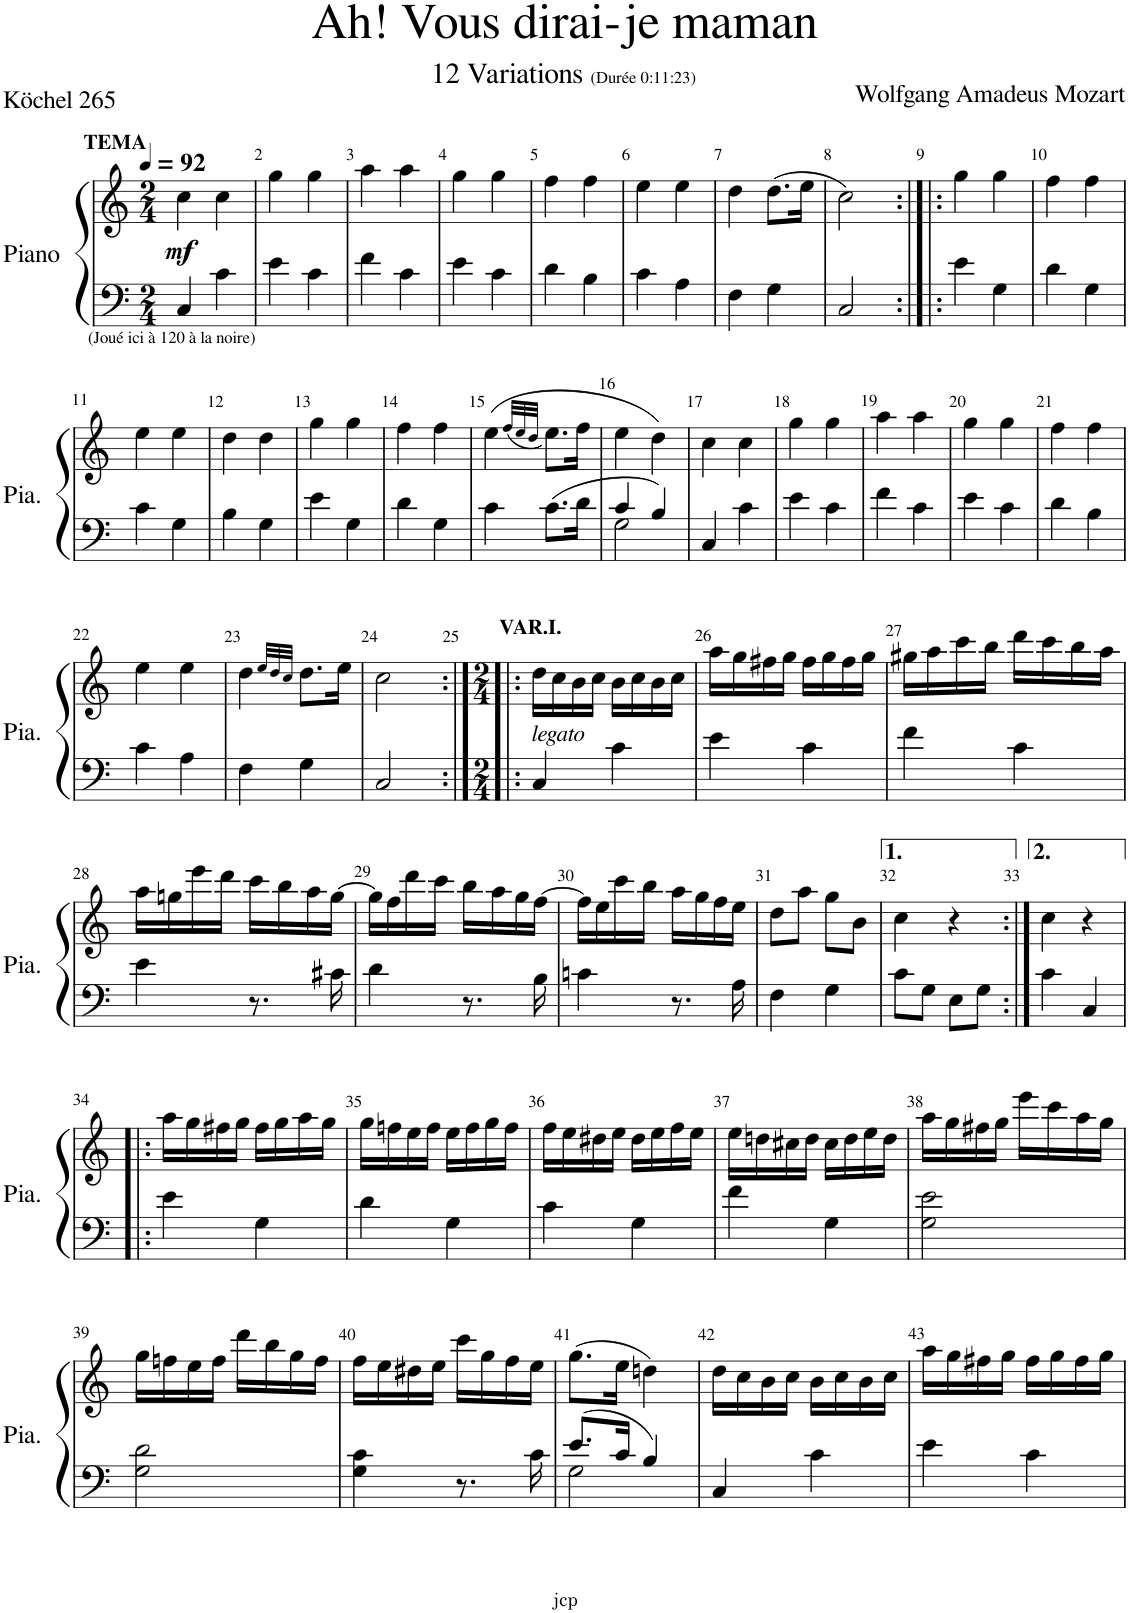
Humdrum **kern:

**kern	**kern	**dynam
*part1	*part1	*part1
*staff2	*staff1	*staff1/2
*I"Piano	*	*
*I'Pia.	*	*
*clefF4	*clefG2	*
*k[]	*k[]	*
*M2/4	*M2/4	*
*MM92	*MM92	*
=1	=1	=1
!	!LO:TX:a:B:t=TEMA	!
!LO:TX:b:t=(Joué ici à 120 à la noire)	!	!
!	!	!LO:DY:b
4C/	4cc\	mf
4c\	4cc\	.
=2	=2	=2
4e\	4gg\	.
4c\	4gg\	.
=3	=3	=3
4f\	4aa\	.
4c\	4aa\	.
=4	=4	=4
4e\	4gg\	.
4c\	4gg\	.
=5	=5	=5
4d\	4ff\	.
4B\	4ff\	.
=6	=6	=6
4c\	4ee\	.
4A\	4ee\	.
=7	=7	=7
4F\	4dd\	.
4G\	(8.dd\L	.
.	16ee\Jk	.
=8	=8	=8
2C/	2cc\)	.
=9:|!|:	=9:|!|:	=9:|!|:
4e\	4gg\	.
4G\	4gg\	.
=10	=10	=10
4d\	4ff\	.
4G\	4ff\	.
!!LO:LB:g=z
=11	=11	=11
4c\	4ee\	.
4G\	4ee\	.
=12	=12	=12
4B\	4dd\	.
4G\	4dd\	.
=13	=13	=13
4e\	4gg\	.
4G\	4gg\	.
=14	=14	=14
4d\	4ff\	.
4G\	4ff\	.
=15	=15	=15
4c\	(4ee\	.
.	(32qff/LLL	.
.	32qee/	.
.	32qdd/JJJ	.
8.c\L	8.ee\L)	.
16d\Jk	16ff\Jk	.
=16	=16	=16
*^	*	*
4c/	2G\	4ee\	.
4B/	.	4dd\)	.
*v	*v	*	*
=17	=17	=17
4C/	4cc\	.
4c\	4cc\	.
=18	=18	=18
4e\	4gg\	.
4c\	4gg\	.
=19	=19	=19
4f\	4aa\	.
4c\	4aa\	.
=20	=20	=20
4e\	4gg\	.
4c\	4gg\	.
=21	=21	=21
4d\	4ff\	.
4B\	4ff\	.
!!LO:LB:g=z
=22	=22	=22
4c\	4ee\	.
4A\	4ee\	.
=23	=23	=23
4F\	4dd\	.
.	32qee/LLL	.
.	32qdd/	.
.	32qcc/JJJ	.
4G\	8.dd\L	.
.	16ee\Jk	.
=24	=24	=24
2C/	2cc\	.
=25:|!|:	=25:|!|:	=25:|!|:
*M2/4	*M2/4	*
!	!LO:TX:a:B:t=VAR.I.	!
!	!LO:TX:b:i:t=legato	!
4C/	16dd\LL	.
.	16cc\	.
.	16b\	.
.	16cc\JJ	.
4c\	16b\LL	.
.	16cc\	.
.	16b\	.
.	16cc\JJ	.
=26	=26	=26
4e\	16aa\LL	.
.	16gg\	.
.	16ff#X\	.
.	16gg\JJ	.
4c\	16ff#\LL	.
.	16gg\	.
.	16ff#\	.
.	16gg\JJ	.
=27	=27	=27
4f\	16gg#X\LL	.
.	16aa\	.
.	16ccc\	.
.	16bb\JJ	.
4c\	16ddd\LL	.
.	16ccc\	.
.	16bb\	.
.	16aa\JJ	.
!!LO:LB:g=z
=28	=28	=28
4e\	16aa\LL	.
.	16ggn\	.
.	16eee\	.
.	16ddd\JJ	.
8.r	16ccc\LL	.
.	16bb\	.
.	16aa\	.
16c#X\	[16gg\JJ	.
=29	=29	=29
4d\	16gg\LL]	.
.	16ff\	.
.	16ddd\	.
.	16ccc\JJ	.
8.r	16bb\LL	.
.	16aa\	.
.	16gg\	.
16B\	[16ff\JJ	.
=30	=30	=30
4cn\	16ff\LL]	.
.	16ee\	.
.	16ccc\	.
.	16bb\JJ	.
8.r	16aa\LL	.
.	16gg\	.
.	16ff\	.
16A\	16ee\JJ	.
=31	=31	=31
4F\	8dd\L	.
.	8aa\J	.
4G\	8gg\L	.
.	8b\J	.
=32	=32	=32
8c\L	4cc\	.
8G\J	.	.
8E\L	4r	.
8G\J	.	.
=33:|!	=33:|!	=33:|!
4c\	4cc\	.
4C/	4r	.
!!LO:LB:g=z
=34!|:	=34!|:	=34!|:
4e\	16aa\LL	.
.	16gg\	.
.	16ff#X\	.
.	16gg\JJ	.
4G\	16ff#\LL	.
.	16gg\	.
.	16aa\	.
.	16gg\JJ	.
=35	=35	=35
4d\	16gg\LL	.
.	16ffn\	.
.	16ee\	.
.	16ff\JJ	.
4G\	16ee\LL	.
.	16ff\	.
.	16gg\	.
.	16ff\JJ	.
=36	=36	=36
4c\	16ff\LL	.
.	16ee\	.
.	16dd#X\	.
.	16ee\JJ	.
4G\	16dd#\LL	.
.	16ee\	.
.	16ff\	.
.	16ee\JJ	.
=37	=37	=37
4f\	16ee\LL	.
.	16ddn\	.
.	16cc#X\	.
.	16dd\JJ	.
4G\	16cc#\LL	.
.	16dd\	.
.	16ee\	.
.	16dd\JJ	.
=38	=38	=38
2G\ 2e\	16aa\LL	.
.	16gg\	.
.	16ff#X\	.
.	16gg\JJ	.
.	16eee\LL	.
.	16ccc\	.
.	16aa\	.
.	16gg\JJ	.
!!LO:LB:g=z
=39	=39	=39
2G\ 2d\	16gg\LL	.
.	16ffn\	.
.	16ee\	.
.	16ff\JJ	.
.	16ddd\LL	.
.	16bb\	.
.	16gg\	.
.	16ff\JJ	.
=40	=40	=40
4G\ 4c\	16ff\LL	.
.	16ee\	.
.	16dd#X\	.
.	16ee\JJ	.
8.r	16ccc\LL	.
.	16gg\	.
.	16ff\	.
16c\	16ee\JJ	.
=41	=41	=41
*^	*	*
8.e/L	2G\	(8.gg\L	.
16c/Jk	.	16ee\Jk	.
4B/	.	4ddn\)	.
*v	*v	*	*
=42	=42	=42
4C/	16dd\LL	.
.	16cc\	.
.	16b\	.
.	16cc\JJ	.
4c\	16b\LL	.
.	16cc\	.
.	16b\	.
.	16cc\JJ	.
=43	=43	=43
4e\	16aa\LL	.
.	16gg\	.
.	16ff#X\	.
.	16gg\JJ	.
4c\	16ff#\LL	.
.	16gg\	.
.	16ff#\	.
.	16gg\JJ	.
=	=	=
*-	*-	*-
